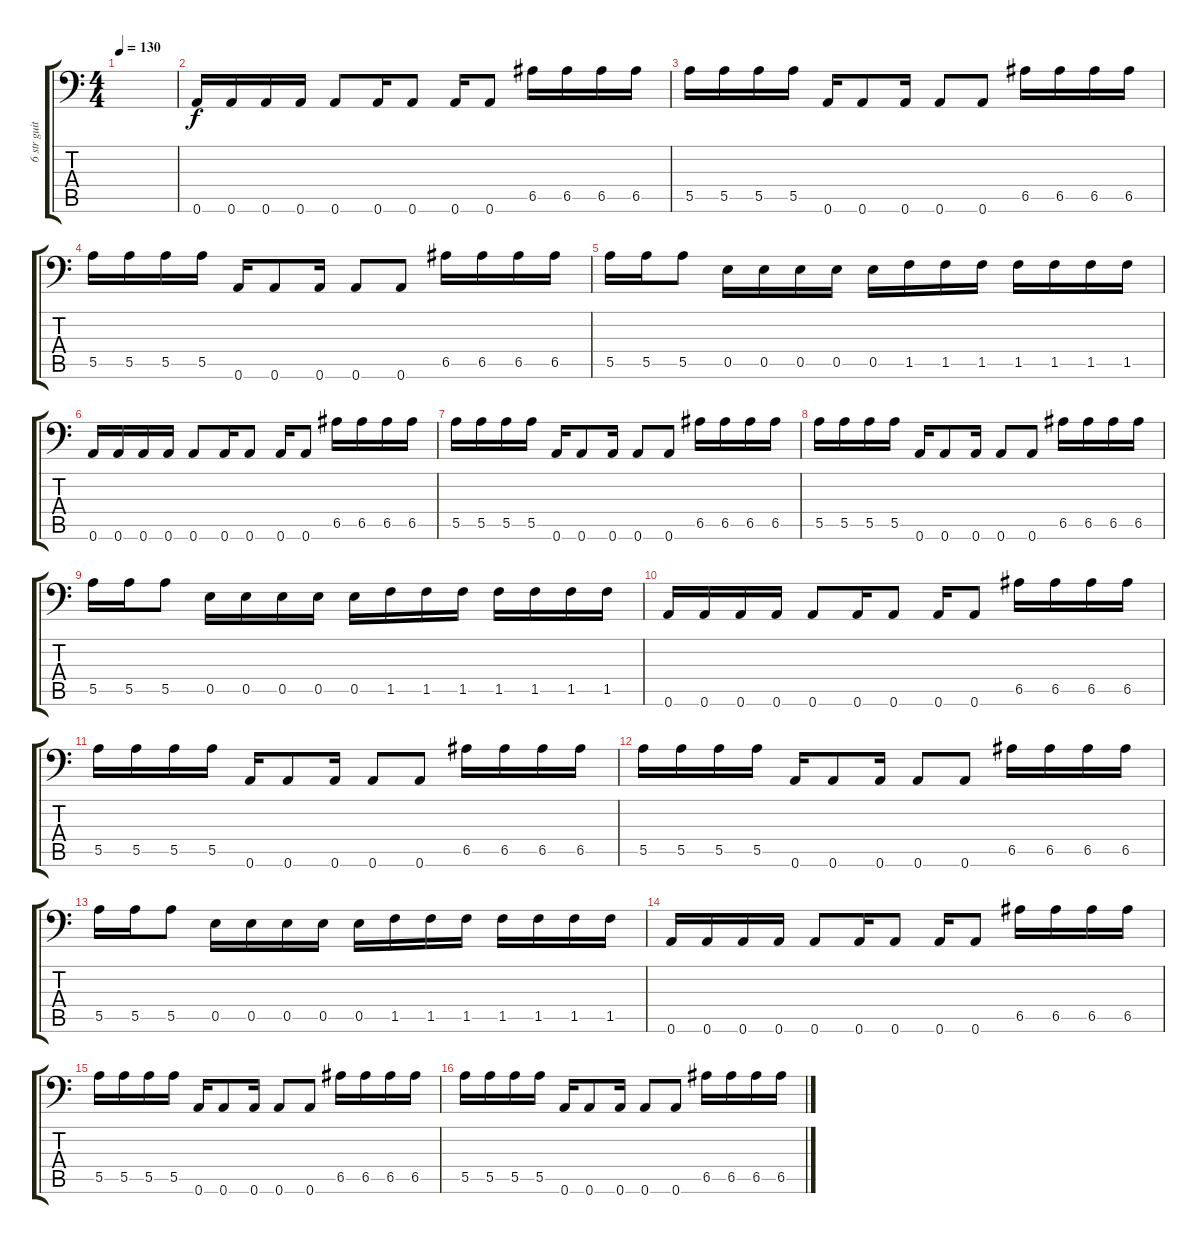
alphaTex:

\track ("6 str guitar" "6 str guit") {instrument distortionguitar}
\staff {score tabs}
\tuning (B3 Gb3 D3 A2 E2 A1) {hide}
\ts (4 4)
\tempo 130
\clef f4
\ks c
|
0.6.16 0.6.16 0.6.16 0.6.16 0.6.8 0.6.16 0.6.8 0.6.16 0.6.8 6.5.16 6.5.16 6.5.16 6.5.16 |
5.5.16 5.5.16 5.5.16 5.5.16 0.6.16 0.6.8 0.6.16 0.6.8 0.6.8 6.5.16 6.5.16 6.5.16 6.5.16 |
5.5.16 5.5.16 5.5.16 5.5.16 0.6.16 0.6.8 0.6.16 0.6.8 0.6.8 6.5.16 6.5.16 6.5.16 6.5.16 |
5.5.16 5.5.16 5.5.8 0.5.16 0.5.16 0.5.16 0.5.16 0.5.16 1.5.16 1.5.16 1.5.16 1.5.16 1.5.16 1.5.16 1.5.16 |
0.6.16 0.6.16 0.6.16 0.6.16 0.6.8 0.6.16 0.6.8 0.6.16 0.6.8 6.5.16 6.5.16 6.5.16 6.5.16 |
5.5.16 5.5.16 5.5.16 5.5.16 0.6.16 0.6.8 0.6.16 0.6.8 0.6.8 6.5.16 6.5.16 6.5.16 6.5.16 |
5.5.16 5.5.16 5.5.16 5.5.16 0.6.16 0.6.8 0.6.16 0.6.8 0.6.8 6.5.16 6.5.16 6.5.16 6.5.16 |
5.5.16 5.5.16 5.5.8 0.5.16 0.5.16 0.5.16 0.5.16 0.5.16 1.5.16 1.5.16 1.5.16 1.5.16 1.5.16 1.5.16 1.5.16 |
0.6.16 0.6.16 0.6.16 0.6.16 0.6.8 0.6.16 0.6.8 0.6.16 0.6.8 6.5.16 6.5.16 6.5.16 6.5.16 |
5.5.16 5.5.16 5.5.16 5.5.16 0.6.16 0.6.8 0.6.16 0.6.8 0.6.8 6.5.16 6.5.16 6.5.16 6.5.16 |
5.5.16 5.5.16 5.5.16 5.5.16 0.6.16 0.6.8 0.6.16 0.6.8 0.6.8 6.5.16 6.5.16 6.5.16 6.5.16 |
5.5.16 5.5.16 5.5.8 0.5.16 0.5.16 0.5.16 0.5.16 0.5.16 1.5.16 1.5.16 1.5.16 1.5.16 1.5.16 1.5.16 1.5.16 |
0.6.16 0.6.16 0.6.16 0.6.16 0.6.8 0.6.16 0.6.8 0.6.16 0.6.8 6.5.16 6.5.16 6.5.16 6.5.16 |
5.5.16 5.5.16 5.5.16 5.5.16 0.6.16 0.6.8 0.6.16 0.6.8 0.6.8 6.5.16 6.5.16 6.5.16 6.5.16 |
5.5.16 5.5.16 5.5.16 5.5.16 0.6.16 0.6.8 0.6.16 0.6.8 0.6.8 6.5.16 6.5.16 6.5.16 6.5.16
